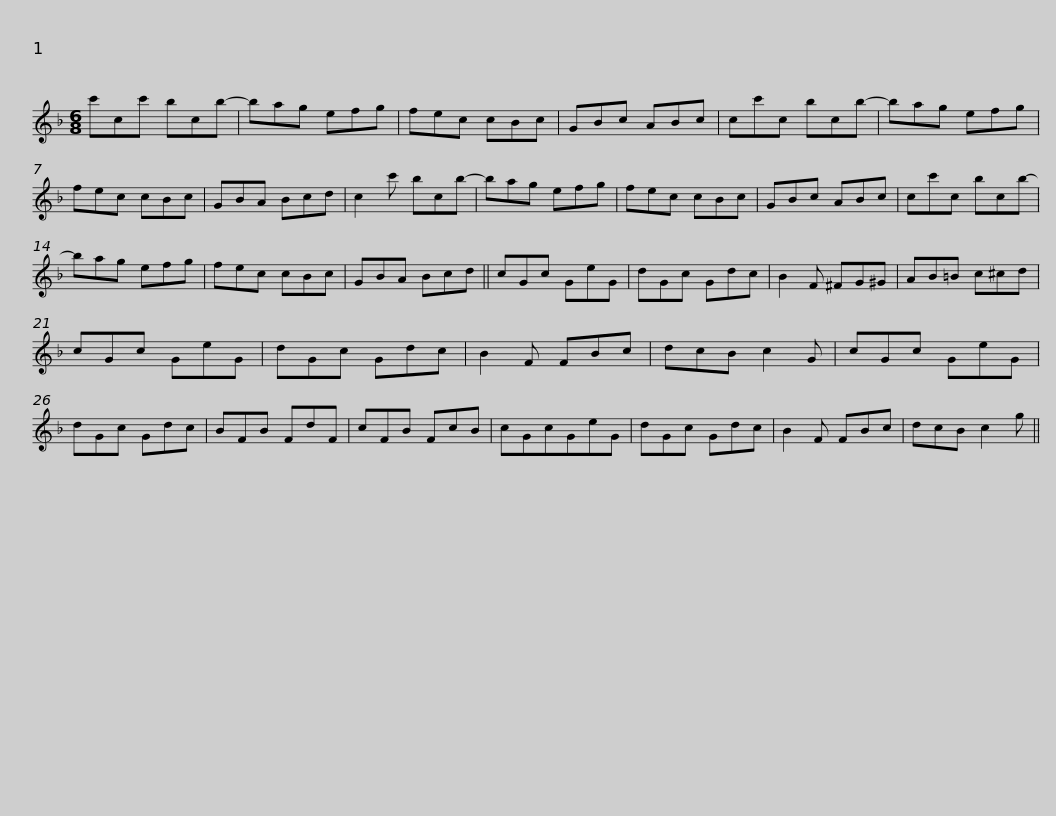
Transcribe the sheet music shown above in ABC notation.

X:1
L:1/8
M:6/8
I:linebreak $
K:F
V:1 treble
V:1
 c'cc' bcb- | bag efg | fec cBc | GBc ABc | cc'c bcb- | %5
 bag efg | fec cBc |$ GBA Bcd | c2 c' bcb- | bag efg | %10
 fec cBc | GBc ABc | cc'c bcb- | bag efg |$ fec cBc | %15
 GBA Bcd || cGc GeG | dGc Gdc | B2 F ^FG^G | AB=B c^cd | %20
 cGc GeG |$ dGc Gdc | B2 F FBc | dcB c2 G | cGc GeG | %25
 dGc Gdc | BFB FdF | cFB FcB |$ cGcGeG | dGc Gdc | %30
 B2 F FBc | dcB c2 g || %32
